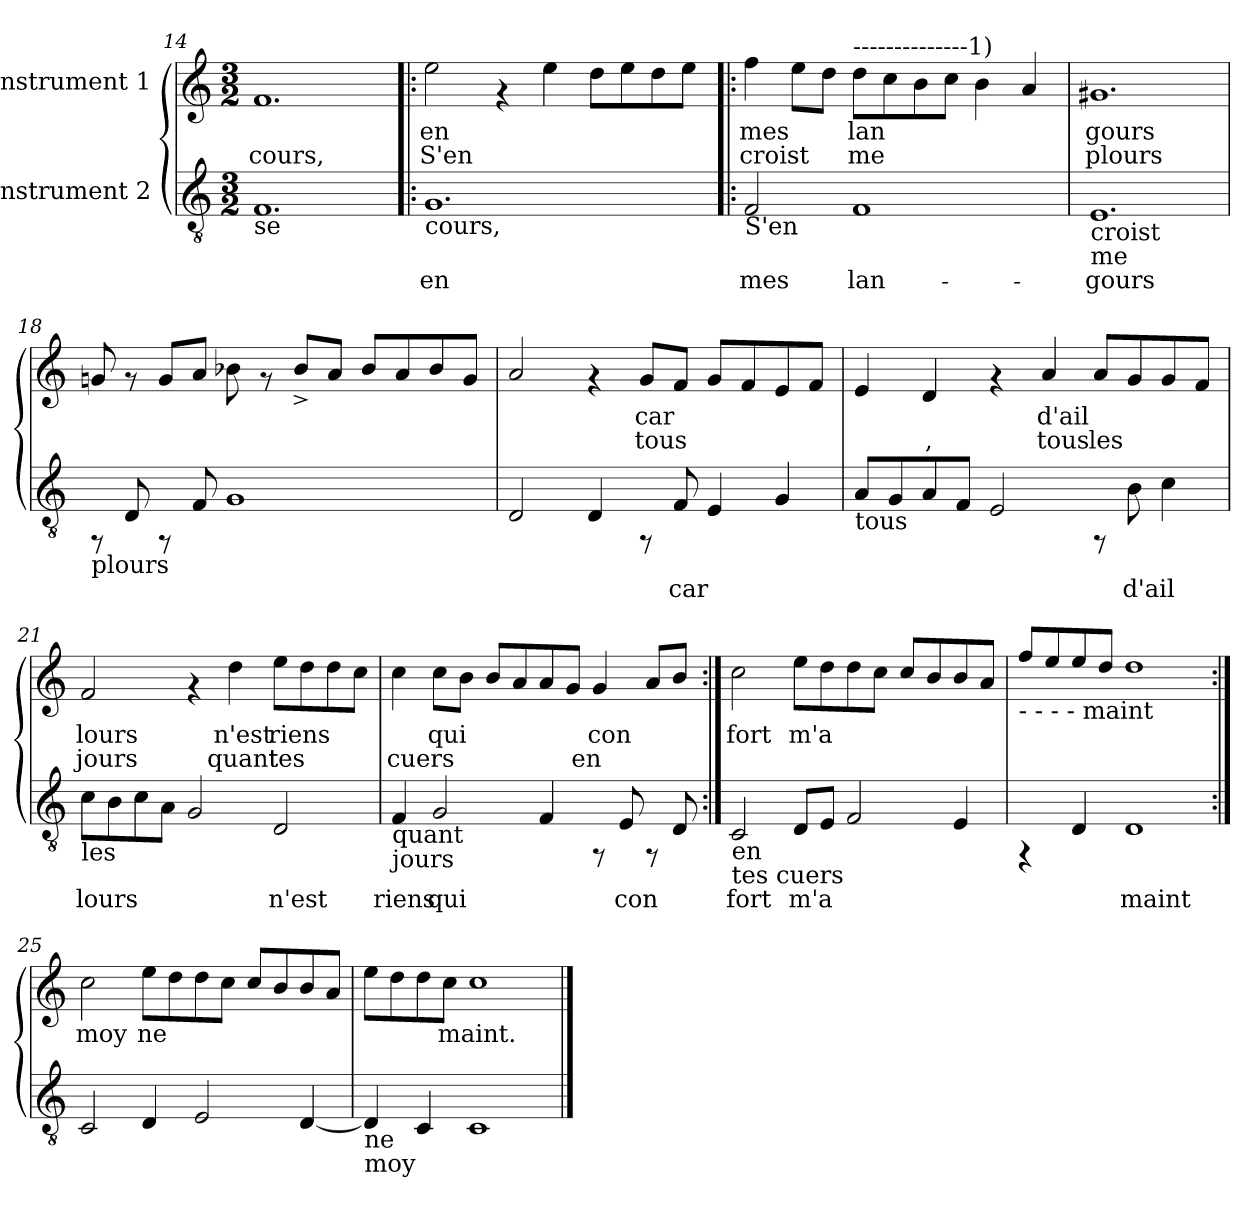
**kern	**text	**kern	**text	**text
*part2	*part2	*part1	*part1	*part1
*staff2	*staff2	*staff1	*staff1	*staff1
*I"Instrument 2	*	*I"Instrument 1	*	*
*clefGv2	*	*clefG2	*	*
*k[]	*	*k[]	*	*
*C:	*	*C:	*	*
*M3/2	*	*M3/2	*	*
=14	=14	=14	=14	=14
!LO:TX:b:t=se	!	!	!	!
!	!LO:LY:b:cj	!	!LO:LY:b:cj	!LO:LY:b:cj
1.F	.	1.f	-	cours,
=15!:	=15!:	=15!:	=15!:	=15!:
!LO:TX:b:t=cours,	!	!	!	!
!	!LO:LY:b:cj	!	!LO:LY:b:cj	!LO:LY:b:cj
1.G	en	2ee\	en-	-S'en-
.	.	4rf	.	.
!	!	!	!LO:LY:b:cj	!LO:LY:b:cj
.	.	4ee\	--	--
!	!	!	!LO:LY:b:cj	!LO:LY:b:cj
.	.	8dd\L	--	--
!	!	!	!LO:LY:b:cj	!LO:LY:b:cj
.	.	8ee\	--	--
!	!	!	!LO:LY:b:cj	!LO:LY:b:cj
.	.	8dd\	--	--
!	!	!	!LO:LY:b:cj	!LO:LY:b:cj
.	.	8ee\J	--	--
=16	=16	=16	=16	=16
!LO:TX:b:t=S'en	!	!	!	!
!	!LO:LY:b:cj	!	!LO:LY:b:cj	!LO:LY:b:cj
2F/	mes	4ff\	-mes-	-croist-
!	!	!	!LO:LY:b:cj	!LO:LY:b:cj
.	.	8ee\L	--	--
!	!	!	!LO:LY:b:cj	!LO:LY:b:cj
.	.	8dd\J	--	--
!	!	!LO:TX:a:t=--------------1)	!	!
!	!LO:LY:b:cj	!	!LO:LY:b:cj	!LO:LY:b:cj
1F	lan-	8dd\L	-lan-	-me-
!	!	!	!LO:LY:b:cj	!LO:LY:b:cj
.	.	8cc\	--	--
!	!	!	!LO:LY:b:cj	!LO:LY:b:cj
.	.	8b\	--	--
!	!	!	!LO:LY:b:cj	!LO:LY:b:cj
.	.	8cc\J	--	--
!	!	!	!LO:LY:b:cj	!LO:LY:b:cj
.	.	4b\	--	--
!	!	!	!LO:LY:b:cj	!LO:LY:b:cj
.	.	4a/	--	--
=17	=17	=17	=17	=17
!LO:TX:b:t=croist	!	!	!	!
!LO:TX:b:t=me	!	!	!	!
!	!LO:LY:b:cj	!	!LO:LY:b:cj	!LO:LY:b:cj
1.E	-gours-	1.g#X	-gours-	-plours-
=18	=18	=18	=18	=18
!LO:TX:b:t=plours	!	!	!	!
!	!	!	!LO:LY:b:cj	!
8rFF	.	8gn/	--	.
!	!LO:LY:b:cj	!	!	!
8D/	--	8rf	.	.
!	!	!	!LO:LY:b:cj	!
8rFF	.	8g/L	--	.
!	!LO:LY:b:cj	!	!LO:LY:b:cj	!
8F/	--	8a/J	--	.
!	!LO:LY:b:cj	!	!LO:LY:b:cj	!
1G	--	8b-X\	--	.
.	.	8rf	.	.
!	!	!	!LO:LY:b:cj	!
.	.	8b-^>/L	--	.
!	!	!	!LO:LY:b:cj	!
.	.	8a/J	--	.
!	!	!	!LO:LY:b:cj	!
.	.	8b-/L	--	.
!	!	!	!LO:LY:b:cj	!
.	.	8a/	--	.
!	!	!	!LO:LY:b:cj	!
.	.	8b-/	--	.
!	!	!	!LO:LY:b:cj	!
.	.	8g/J	--	.
!!LO:LB:g=z
=19	=19	=19	=19	=19
!	!LO:LY:b:cj	!	!LO:LY:b:cj	!LO:LY:b:cj
2D/	--	2a/	--	--
!	!LO:LY:b:cj	!	!	!
4D/	--	4rf	.	.
!	!	!	!LO:LY:b:cj	!LO:LY:b:cj
8rFF	.	8g/L	-car-	-tous-
!	!LO:LY:b:cj	!	!LO:LY:b:cj	!LO:LY:b:cj
8F/	-car-	8f/J	--	--
!	!LO:LY:b:cj	!	!LO:LY:b:cj	!LO:LY:b:cj
4E/	--	8g/L	--	--
!	!	!	!LO:LY:b:cj	!LO:LY:b:cj
.	.	8f/	--	--
!	!LO:LY:b:cj	!	!LO:LY:b:cj	!LO:LY:b:cj
4G/	--	8e/	--	--
!	!	!	!LO:LY:b:cj	!LO:LY:b:cj
.	.	8f/J	--	--
=20	=20	=20	=20	=20
!LO:TX:b:t=tous	!	!	!	!
!	!LO:LY:b:cj	!	!LO:LY:b:cj	!LO:LY:b:cj
8A/L	--	4e/	-	-
!	!LO:LY:b:cj	!	!	!
8G/	--	.	.	.
!	!LO:LY:b:cj	!	!LO:LY:b:cj	!LO:LY:b:cj
8A/	--	4d/	-	,
!	!LO:LY:b:cj	!	!	!
8F/J	--	.	.	.
!	!LO:LY:b:cj	!	!	!
2E/	--	4rf	.	.
!	!	!	!LO:LY:b:cj	!LO:LY:b:cj
.	.	4a/	d'ail-	-tous
!	!	!	!LO:LY:b:cj	!LO:LY:b:cj
8rFF	.	8a/L	-	-les-
!	!LO:LY:b:cj	!	!LO:LY:b:cj	!LO:LY:b:cj
8B\	-d'ail-	8g/	--	--
!	!LO:LY:b:cj	!	!LO:LY:b:cj	!LO:LY:b:cj
4c\	--	8g/	--	--
!	!	!	!LO:LY:b:cj	!LO:LY:b:cj
.	.	8f/J	--	--
=21	=21	=21	=21	=21
!LO:TX:b:t=les	!	!	!	!
!	!LO:LY:b:cj	!	!LO:LY:b:cj	!LO:LY:b:cj
8c\L	-lours-	2f/	-lours	jours
!	!LO:LY:b:cj	!	!	!
8B\	--	.	.	.
!	!LO:LY:b:cj	!	!	!
8c\	--	.	.	.
!	!LO:LY:b:cj	!	!	!
8A\J	--	.	.	.
!	!LO:LY:b:cj	!	!	!
2G/	--	4rf	.	.
!	!	!	!LO:LY:b:cj	!LO:LY:b:cj
.	.	4dd\	n'est	quant
!	!LO:LY:b:cj	!	!LO:LY:b:cj	!LO:LY:b:cj
2D/	-n'est	8ee\L	riens-	-tes-
!	!	!	!LO:LY:b:cj	!LO:LY:b:cj
.	.	8dd\	--	--
!	!	!	!LO:LY:b:cj	!LO:LY:b:cj
.	.	8dd\	--	--
!	!	!	!LO:LY:b:cj	!LO:LY:b:cj
.	.	8cc\J	--	--
=22	=22	=22	=22	=22
!LO:TX:b:t=quant	!	!	!	!
!LO:TX:b:t=jours	!	!	!	!
!	!LO:LY:b:cj	!	!LO:LY:b:cj	!LO:LY:b:cj
4F/	riens	4cc\	--	-cuers-
!	!LO:LY:b:cj	!	!LO:LY:b:cj	!LO:LY:b:cj
2G/	qui-	8cc\L	-qui-	--
!	!	!	!LO:LY:b:cj	!LO:LY:b:cj
.	.	8b\J	--	--
!	!	!	!LO:LY:b:cj	!LO:LY:b:cj
.	.	8b/L	--	--
!	!	!	!LO:LY:b:cj	!LO:LY:b:cj
.	.	8a/	--	--
!	!LO:LY:b:cj	!	!LO:LY:b:cj	!LO:LY:b:cj
4F/	--	8a/	--	--
!	!	!	!LO:LY:b:cj	!LO:LY:b:cj
.	.	8g/J	--	--
!	!	!	!LO:LY:b:cj	!LO:LY:b:cj
8rFF	.	4g/	-con-	-en-
!	!LO:LY:b:cj	!	!	!
8E/	-con-	.	.	.
!	!	!	!LO:LY:b:cj	!LO:LY:b:cj
8rFF	.	8a/L	--	--
!	!LO:LY:b:cj	!	!LO:LY:b:cj	!LO:LY:b:cj
8D/	--	8b/J	--	--
=23:|!	=23:|!	=23:|!	=23:|!	=23:|!
!LO:TX:b:t=en	!	!	!	!
!LO:TX:b:t=tes cuers	!	!	!	!
!	!LO:LY:b:cj	!	!LO:LY:b:cj	!
2C/	-fort	2cc\	-fort	.
!	!LO:LY:b:cj	!	!LO:LY:b:cj	!
8D/L	m'a-	8ee\L	m'a-	.
!	!LO:LY:b:cj	!	!LO:LY:b:cj	!
8E/J	--	8dd\	--	.
!	!LO:LY:b:cj	!	!LO:LY:b:cj	!
2F/	--	8dd\	--	.
!	!	!	!LO:LY:b:cj	!
.	.	8cc\J	--	.
!	!	!	!LO:LY:b:cj	!
.	.	8cc/L	--	.
!	!	!	!LO:LY:b:cj	!
.	.	8b/	--	.
!	!LO:LY:b:cj	!	!LO:LY:b:cj	!
4E/	--	8b/	--	.
!	!	!	!LO:LY:b:cj	!
.	.	8a/J	--	.
!!LO:LB:g=z
=24	=24	=24	=24	=24
!	!	!LO:TX:b:t=- - - - maint	!	!
!	!	!	!LO:LY:b:cj	!
4rFF	.	8ff/L	--	.
!	!	!	!LO:LY:b:cj	!
.	.	8ee/	--	.
!	!LO:LY:b:cj	!	!LO:LY:b:cj	!
4D/	--	8ee/	--	.
!	!	!	!LO:LY:b:cj	!
.	.	8dd/J	--	.
!	!LO:LY:b:cj	!	!LO:LY:b:cj	!
1D	-maint-	1dd	--	.
=25:|!	=25:|!	=25:|!	=25:|!	=25:|!
!	!LO:LY:b:cj	!	!LO:LY:b:cj	!
2C/	--	2cc\	-moy	.
!	!LO:LY:b:cj	!	!LO:LY:b:cj	!
4D/	--	8ee\L	ne-	.
!	!	!	!LO:LY:b:cj	!
.	.	8dd\	--	.
!	!LO:LY:b:cj	!	!LO:LY:b:cj	!
2E/	--	8dd\	--	.
!	!	!	!LO:LY:b:cj	!
.	.	8cc\J	--	.
!	!	!	!LO:LY:b:cj	!
.	.	8cc/L	--	.
!	!	!	!LO:LY:b:cj	!
.	.	8b/	--	.
!	!LO:LY:b:cj	!	!LO:LY:b:cj	!
[<4D/	--	8b/	--	.
!	!	!	!LO:LY:b:cj	!
.	.	8a/J	--	.
=26	=26	=26	=26	=26
!LO:TX:b:t=ne	!	!	!	!
!LO:TX:b:t=moy	!	!	!	!
!	!LO:LY:b:cj	!	!LO:LY:b:cj	!
4D/]	--	8ee\L	--	.
!	!	!	!LO:LY:b:cj	!
.	.	8dd\	--	.
!	!LO:LY:b:cj	!	!LO:LY:b:cj	!
4C/	--	8dd\	--	.
!	!	!	!LO:LY:b:cj	!
.	.	8cc\J	-maint.	.
!	!LO:LY:b:cj	!	!LO:LY:b:cj	!
1C	--	1cc	.	.
==	==	==	==	==
*-	*-	*-	*-	*-
